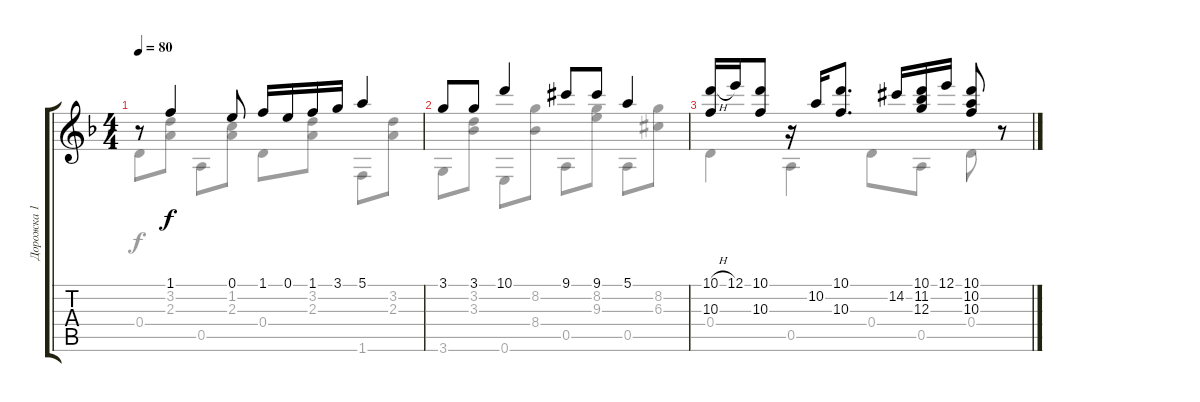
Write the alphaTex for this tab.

\track ("Дорожка 1" "Дорожка 1") {instrument acousticguitarsteel}
\staff {score tabs}
\tuning (E4 B3 G3 D3 A2 E2) {hide}
\voice
\ts (4 4)
\tempo 80
\clef g2
\ks f
r.8{dy f} 1.1.4 0.1.8 1.1.16 0.1.16 1.1.16 3.1.16 5.1.4 |
3.1.8 3.1.8 10.1.4 9.1{acc #}.8 9.1{acc #}.8 5.1.4 |
(10.1{h} 10.3).16 12.1.16 (10.1 10.3).8 r.16 10.2.16 (10.1 10.3).8{d} 14.2{acc #}.16 (10.1 11.2 12.3).16 12.1.16 (10.1 10.2 10.3).8 r.8
\voice
\clef g2
\ottava regular
\simile none
\ks f
0.4.8{dy f} (3.2 2.3).8 0.5.8 (1.2 2.3).8 0.4.8 (3.2 2.3).8 1.6.8 (3.2 2.3).8 |
3.6.8 (3.2 3.3).8 0.6.8 (8.2 8.4).8 0.5.8 (8.2 9.3).8 0.5.8 (8.2 6.3{acc #}).8 |
0.4.4 0.5.4 0.4.8 0.5.8 0.4.8 r.8
